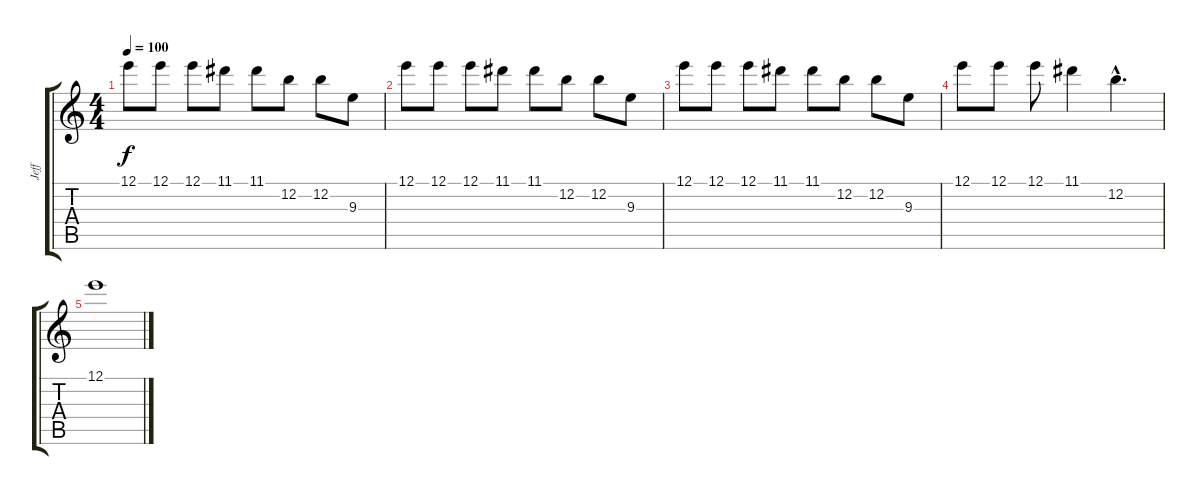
\track ("Jeff" "Jeff") {instrument acousticguitarsteel}
\staff {score tabs}
\tuning (E4 B3 G3 D3 A2 E2) {hide}
\ts (4 4)
\tempo 100
\clef g2
\ks c
12.1.8{dy f instrument distortionguitar} 12.1.8{instrument distortionguitar} 12.1.8{instrument distortionguitar} 11.1.8{instrument distortionguitar} 11.1.8{instrument distortionguitar} 12.2.8{instrument distortionguitar} 12.2.8{instrument distortionguitar} 9.3.8{instrument distortionguitar} |
12.1.8{instrument distortionguitar} 12.1.8{instrument distortionguitar} 12.1.8{instrument distortionguitar} 11.1.8{instrument distortionguitar} 11.1.8{instrument distortionguitar} 12.2.8{instrument distortionguitar} 12.2.8{instrument distortionguitar} 9.3.8{instrument distortionguitar} |
12.1.8{instrument distortionguitar} 12.1.8{instrument distortionguitar} 12.1.8{instrument distortionguitar} 11.1.8{instrument distortionguitar} 11.1.8{instrument distortionguitar} 12.2.8{instrument distortionguitar} 12.2.8{instrument distortionguitar} 9.3.8{instrument distortionguitar} |
12.1.8{instrument distortionguitar} 12.1.8{instrument distortionguitar} 12.1.8{instrument distortionguitar} 11.1.4{instrument distortionguitar} 12.2{hac}.4{d instrument distortionguitar} |
12.1.1
